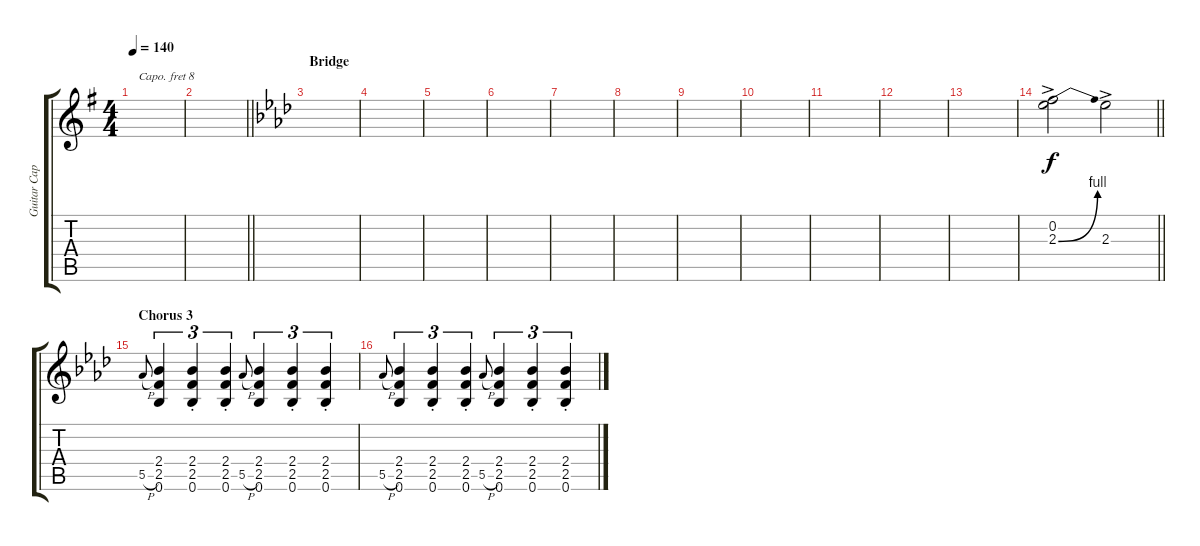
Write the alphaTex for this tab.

\track ("Guitar Capo 8" "Guitar Cap") {instrument overdrivenguitar}
\staff {score tabs}
\capo 8
\tuning (D4 A3 F3 C3 G2 D2) {hide}
\ts (4 4)
\tempo 140
\clef g2
\ks g
|
\barLineRight lightlight
|
\section ("" "Bridge")
\ks ab
|
|
|
|
|
|
|
|
|
|
|
\barLineRight lightlight
(0.2 2.3{be (bend 0 0 60 4) ac}).2 2.3{ac}.2 |
\section ("" "Chorus 3")
5.5{h}.8{gr onbeat dy f} (2.4 2.5 0.6).4{tu (3 2)} (2.4{st} 2.5{st} 0.6{st}).4{tu (3 2)} (2.4{st} 2.5{st} 0.6{st}).4{tu (3 2)} 5.5{h}.8{gr onbeat} (2.4 2.5 0.6).4{tu (3 2)} (2.4{st} 2.5{st} 0.6{st}).4{tu (3 2)} (2.4{st} 2.5{st} 0.6{st}).4{tu (3 2)} |
5.5{h}.8{gr onbeat} (2.4 2.5 0.6).4{tu (3 2)} (2.4{st} 2.5{st} 0.6{st}).4{tu (3 2)} (2.4{st} 2.5{st} 0.6{st}).4{tu (3 2)} 5.5{h}.8{gr onbeat} (2.4 2.5 0.6).4{tu (3 2)} (2.4{st} 2.5{st} 0.6{st}).4{tu (3 2)} (2.4{st} 2.5{st} 0.6{st}).4{tu (3 2)}
